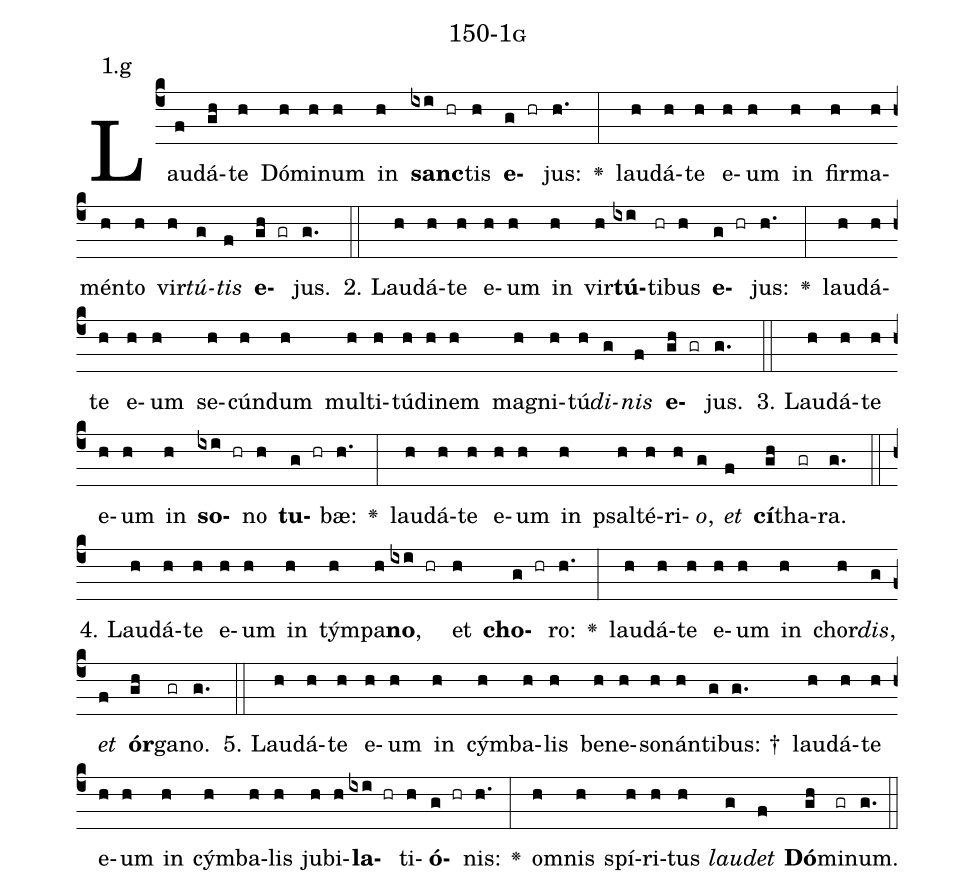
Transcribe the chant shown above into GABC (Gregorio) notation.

name: 150-1g;
annotation: 1.g;
%%
(c4)Lau(f)dá(gh)te(h) Dó(h)mi(h)num(h) in(h) <b>sanc</b>(ixi hr)tis(h) <b>e</b>(g hr)jus:(h.) <v>\greheightstar</v>(:) lau(h)dá(h)te(h) e(h)um(h) in(h) fir(h)ma(h)mén(h)to(h) vir(h)<i>tú</i>(g)<i>tis</i>(f) <b>e</b>(gh gr)jus.(g.) (::)
2. Lau(h)dá(h)te(h) e(h)um(h) in(h) vir(h)<b>tú</b>(ixi)ti(hr)bus(h) <b>e</b>(g hr)jus:(h.) <v>\greheightstar</v>(:) lau(h)dá(h)te(h) e(h)um(h) se(h)cún(h)dum(h) mul(h)ti(h)tú(h)di(h)nem(h) ma(h)gni(h)tú(h)<i>di</i>(g)<i>nis</i>(f) <b>e</b>(gh gr)jus.(g.) (::)
3. Lau(h)dá(h)te(h) e(h)um(h) in(h) <b>so</b>(ixi hr)no(h) <b>tu</b>(g hr)bæ:(h.) <v>\greheightstar</v>(:) lau(h)dá(h)te(h) e(h)um(h) in(h) psal(h)té(h)ri(h)<i>o</i>,(g) <i>et</i>(f) <b>cí</b>(gh)tha(gr)ra.(g.) (::)
4. Lau(h)dá(h)te(h) e(h)um(h) in(h) tým(h)pa(h)<b>no</b>,(ixi hr) et(h) <b>cho</b>(g hr)ro:(h.) <v>\greheightstar</v>(:) lau(h)dá(h)te(h) e(h)um(h) in(h) chor(h)<i>dis</i>,(g) <i>et</i>(f) <b>ór</b>(gh)ga(gr)no.(g.) (::)
5. Lau(h)dá(h)te(h) e(h)um(h) in(h) cým(h)ba(h)lis(h) be(h)ne(h)so(h)nán(h)ti(g)bus: †(g.) lau(h)dá(h)te(h) e(h)um(h) in(h) cým(h)ba(h)lis(h) ju(h)bi(h)<b>la</b>(ixi hr)ti(h)<b>ó</b>(g hr)nis:(h.) <v>\greheightstar</v>(:) om(h)nis(h) spí(h)ri(h)tus(h) <i>lau</i>(g)<i>det</i>(f) <b>Dó</b>(gh)mi(gr)num.(g.) (::)
